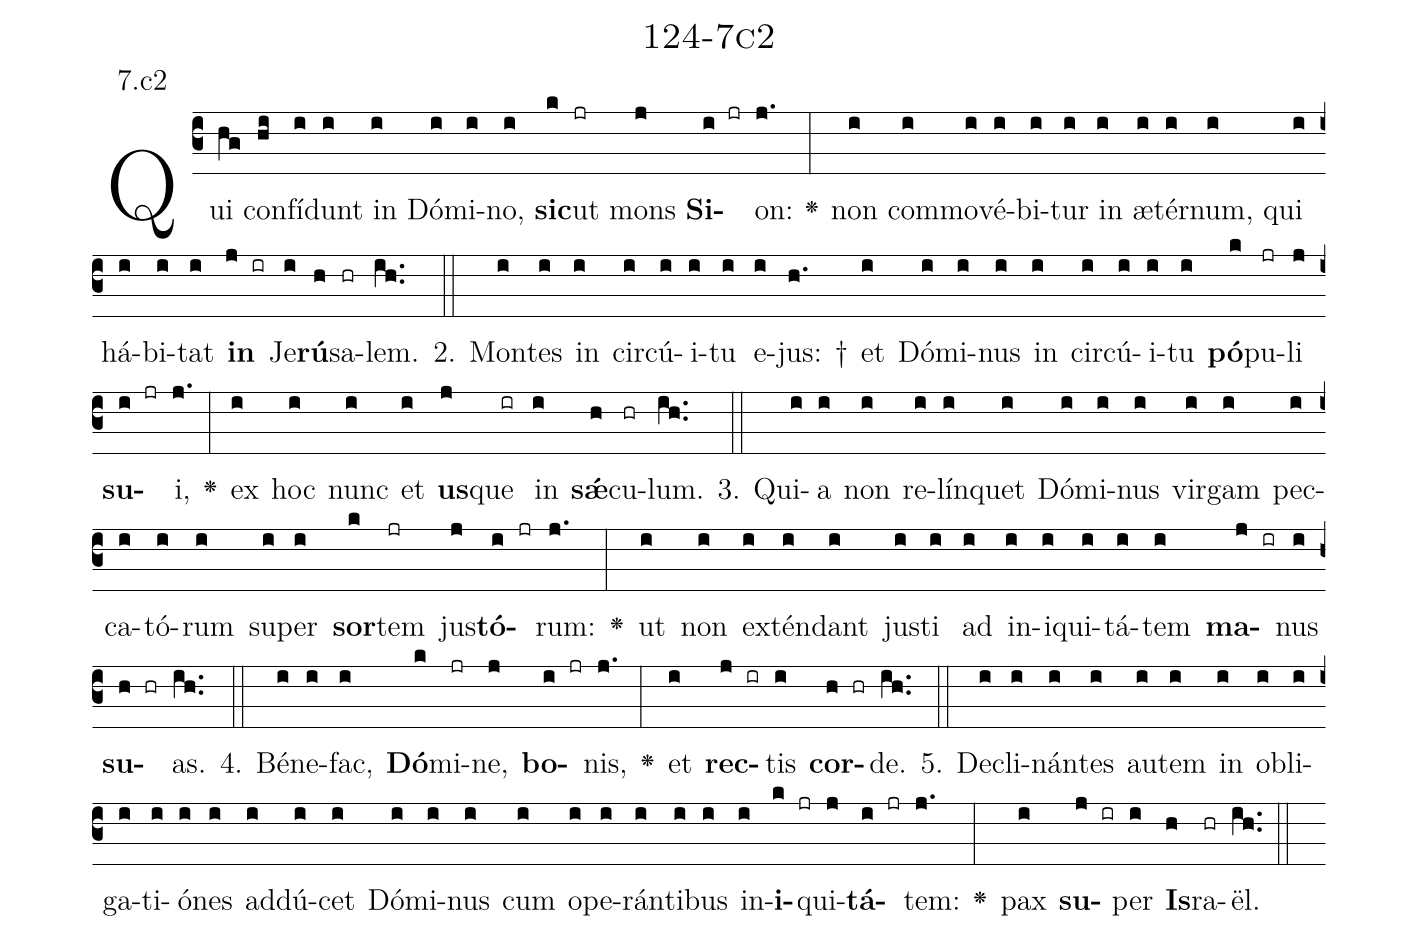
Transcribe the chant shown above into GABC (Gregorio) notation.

name: 124-7c2;
annotation: 7.c2;
%%
(c3)Qui(hg) con(hi)fí(i)dunt(i) in(i) Dó(i)mi(i)no,(i) <b>sic</b>(k)ut(jr) mons(j) <b>Si</b>(i jr)on:(j.) <v>\greheightstar</v>(:) non(i) com(i)mo(i)vé(i)bi(i)tur(i) in(i) æ(i)tér(i)num,(i) qui(i) há(i)bi(i)tat(i) <b>in</b>(j ir) Je(i)<b>rú</b>(h)sa(hr)lem.(ih..) (::)
2. Mon(i)tes(i) in(i) cir(i)cú(i)i(i)tu(i) e(i)jus: †(h.) et(i) Dó(i)mi(i)nus(i) in(i) cir(i)cú(i)i(i)tu(i) <b>pó</b>(k)pu(jr)li(j) <b>su</b>(i jr)i,(j.) <v>\greheightstar</v>(:) ex(i) hoc(i) nunc(i) et(i) <b>us</b>(j)que(ir) in(i) <b>sǽ</b>(h)cu(hr)lum.(ih..) (::)
3. Qui(i)a(i) non(i) re(i)lín(i)quet(i) Dó(i)mi(i)nus(i) vir(i)gam(i) pec(i)ca(i)tó(i)rum(i) su(i)per(i) <b>sor</b>(k)tem(jr) jus(j)<b>tó</b>(i jr)rum:(j.) <v>\greheightstar</v>(:) ut(i) non(i) ex(i)tén(i)dant(i) jus(i)ti(i) ad(i) in(i)i(i)qui(i)tá(i)tem(i) <b>ma</b>(j ir)nus(i) <b>su</b>(h hr)as.(ih..) (::)
4. Bé(i)ne(i)fac,(i) <b>Dó</b>(k)mi(jr)ne,(j) <b>bo</b>(i jr)nis,(j.) <v>\greheightstar</v>(:) et(i) <b>rec</b>(j ir)tis(i) <b>cor</b>(h hr)de.(ih..) (::)
5. De(i)cli(i)nán(i)tes(i) au(i)tem(i) in(i) ob(i)li(i)ga(i)ti(i)ó(i)nes(i) ad(i)dú(i)cet(i) Dó(i)mi(i)nus(i) cum(i) o(i)pe(i)rán(i)ti(i)bus(i) in(i)<b>i</b>(k jr)qui(j)<b>tá</b>(i jr)tem:(j.) <v>\greheightstar</v>(:) pax(i) <b>su</b>(j ir)per(i) <b>Is</b>(h)ra(hr)ël.(ih..) (::)
